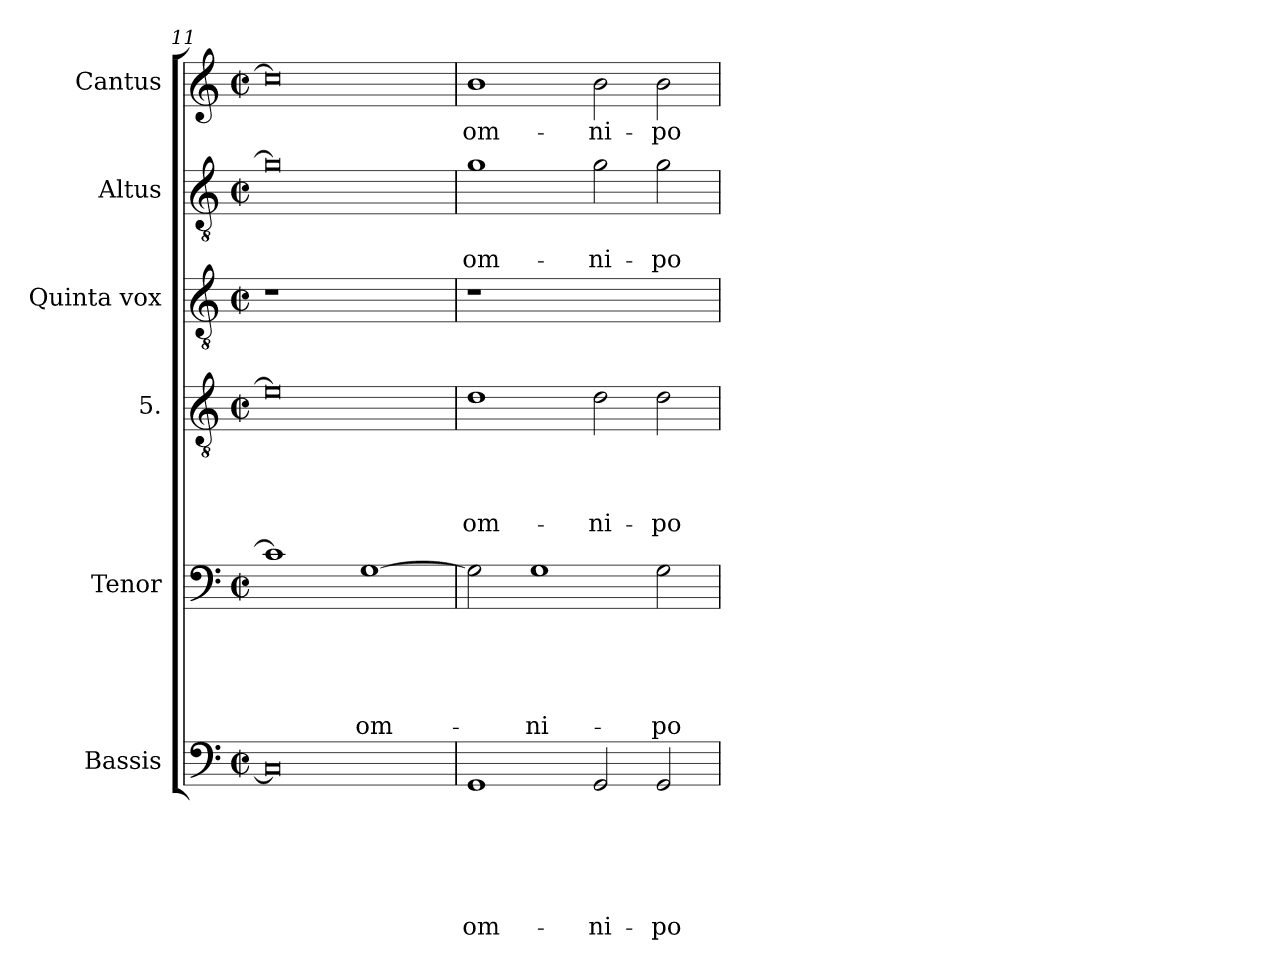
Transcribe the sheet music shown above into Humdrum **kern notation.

**kern	**text	**text	**text	**text	**text	**text	**kern	**text	**text	**text	**text	**text	**kern	**text	**text	**text	**text	**kern	**kern	**text	**text	**kern	**text
*part6	*part6	*part6	*part6	*part6	*part6	*part6	*part5	*part5	*part5	*part5	*part5	*part5	*part4	*part4	*part4	*part4	*part4	*part3	*part2	*part2	*part2	*part1	*part1
*staff6	*staff6	*staff6	*staff6	*staff6	*staff6	*staff6	*staff5	*staff5	*staff5	*staff5	*staff5	*staff5	*staff4	*staff4	*staff4	*staff4	*staff4	*staff3	*staff2	*staff2	*staff2	*staff1	*staff1
*I"Bassis	*	*	*	*	*	*	*I"Tenor	*	*	*	*	*	*I"5.	*	*	*	*	*I"Quinta vox	*I"Altus	*	*	*I"Cantus	*
*I'B.	*	*	*	*	*	*	*I'T.	*	*	*	*	*	*	*	*	*	*	*	*I'A.	*	*	*I'C.	*
*clefF4	*	*	*	*	*	*	*clefF4	*	*	*	*	*	*clefGv2	*	*	*	*	*clefGv2	*clefGv2	*	*	*clefG2	*
*k[]	*	*	*	*	*	*	*k[]	*	*	*	*	*	*k[]	*	*	*	*	*k[]	*k[]	*	*	*k[]	*
*C:	*	*	*	*	*	*	*C:	*	*	*	*	*	*C:	*	*	*	*	*C:	*C:	*	*	*C:	*
*M2/2	*	*	*	*	*	*	*M2/2	*	*	*	*	*	*M2/2	*	*	*	*	*M2/2	*M2/2	*	*	*M2/2	*
*met(c|)	*	*	*	*	*	*	*met(c|)	*	*	*	*	*	*met(c|)	*	*	*	*	*met(c|)	*met(c|)	*	*	*met(c|)	*
=11	=11	=11	=11	=11	=11	=11	=11	=11	=11	=11	=11	=11	=11	=11	=11	=11	=11	=11	=11	=11	=11	=11	=11
0C]	.	.	.	.	.	.	1c]	.	.	.	.	.	0e]	.	.	.	.	1r	0g]	.	.	0cc]	.
!	!	!	!	!	!	!	!	!	!	!	!	!LO:LY:b	!	!	!	!	!	!	!	!	!	!	!
.	.	.	.	.	.	.	[>1G	.	.	.	.	om-	.	.	.	.	.	1ryy	.	.	.	.	.
!!LO:PB:g=z
=12	=12	=12	=12	=12	=12	=12	=12	=12	=12	=12	=12	=12	=12	=12	=12	=12	=12	=12	=12	=12	=12	=12	=12
!	!	!	!	!	!	!LO:LY:b	!	!	!	!	!	!	!	!	!	!	!LO:LY:b	!	!	!	!LO:LY:b	!	!LO:LY:b
1GG	.	.	.	.	.	om-	2G\]	.	.	.	.	.	1d	.	.	.	om-	1r	1g	.	om-	1b	om-
!	!	!	!	!	!	!	!	!	!	!	!	!LO:LY:b	!	!	!	!	!	!	!	!	!	!	!
.	.	.	.	.	.	.	1G	.	.	.	.	-ni-	.	.	.	.	.	.	.	.	.	.	.
!	!	!	!	!	!	!LO:LY:b	!	!	!	!	!	!	!	!	!	!	!LO:LY:b	!	!	!	!LO:LY:b	!	!LO:LY:b
2GG/	.	.	.	.	.	-ni-	.	.	.	.	.	.	2d\	.	.	.	-ni-	1ryy	2g\	.	-ni-	2b\	-ni-
!	!	!	!	!	!	!LO:LY:b	!	!	!	!	!	!LO:LY:b	!	!	!	!	!LO:LY:b	!	!	!	!LO:LY:b	!	!LO:LY:b
2GG/	.	.	.	.	.	-po-	2G\	.	.	.	.	-po-	2d\	.	.	.	-po-	.	2g\	.	-po-	2b\	-po-
=	=	=	=	=	=	=	=	=	=	=	=	=	=	=	=	=	=	=	=	=	=	=	=
*-	*-	*-	*-	*-	*-	*-	*-	*-	*-	*-	*-	*-	*-	*-	*-	*-	*-	*-	*-	*-	*-	*-	*-
